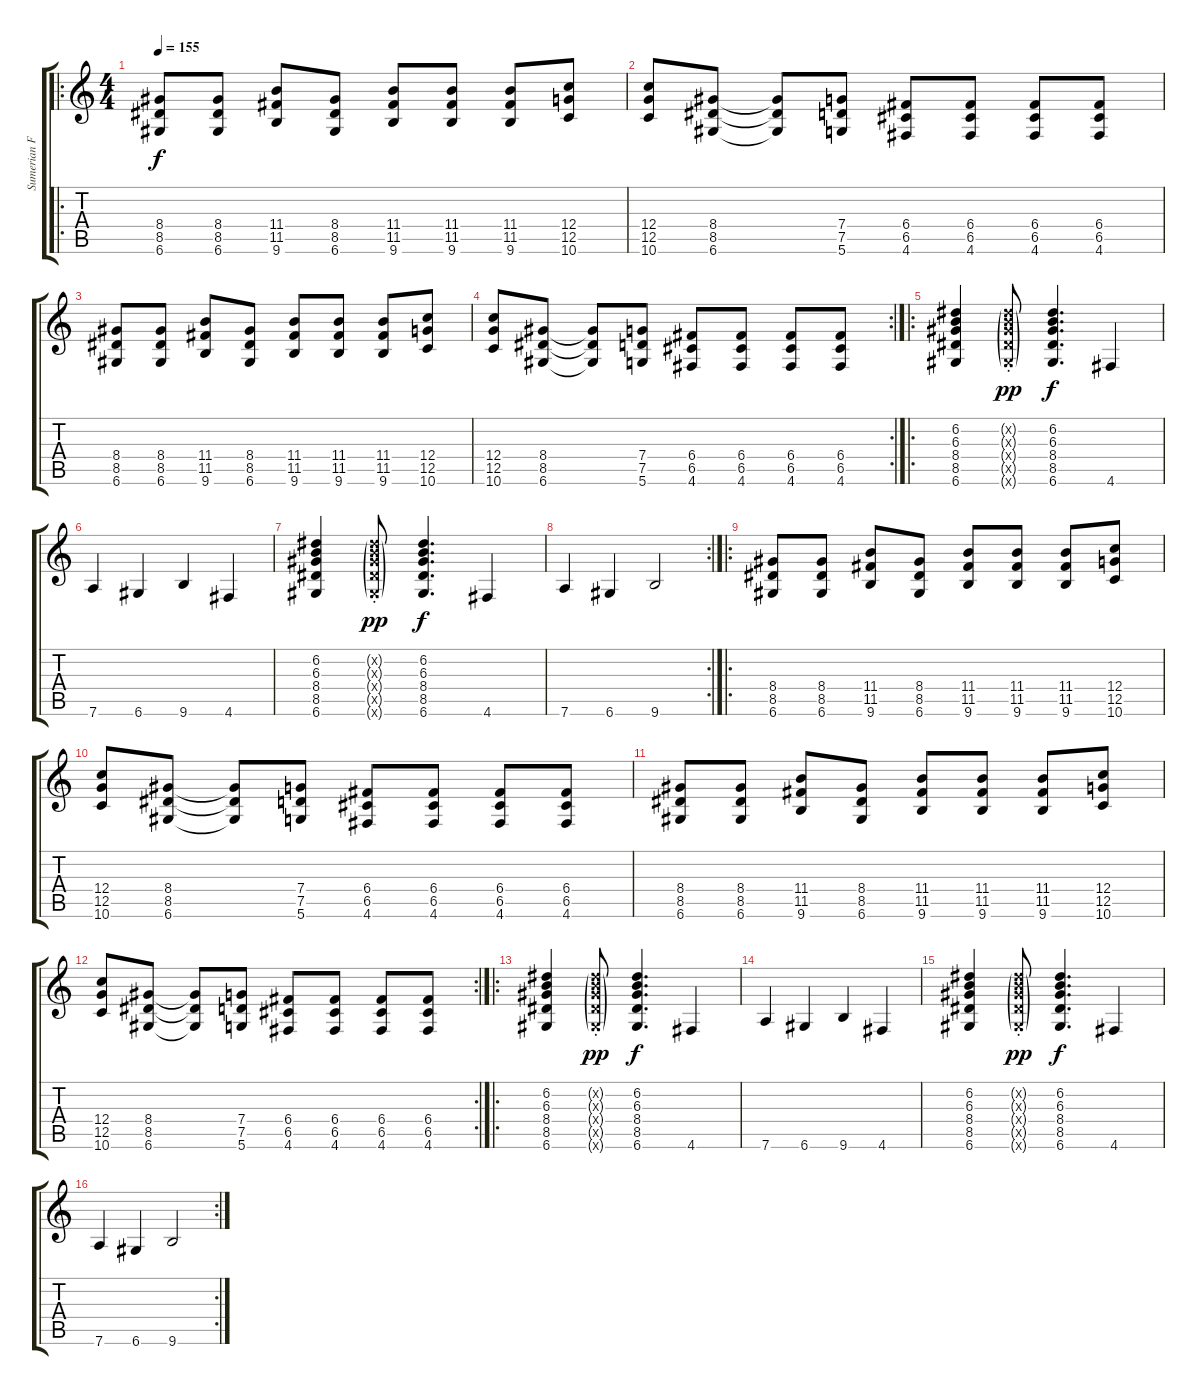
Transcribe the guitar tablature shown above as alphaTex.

\track ("Sumerian Fairytale - Grand Belial's Key" "Sumerian F") {instrument overdrivenguitar}
\staff {score tabs}
\tuning (D4 A3 F3 C3 G2 D2) {hide}
\ro
\ts (4 4)
\tempo 155
\clef g2
\ks c
(8.4 8.5 6.6).8{dy f} (8.4 8.5 6.6).8 (11.4 11.5 9.6).8 (8.4 8.5 6.6).8 (11.4 11.5 9.6).8 (11.4 11.5 9.6).8 (11.4 11.5 9.6).8 (12.4 12.5 10.6).8 |
(12.4 12.5 10.6).8 (8.4 8.5 6.6).8 (8.4{t} 8.5{t} 6.6{t}).8 (7.4 7.5 5.6).8 (6.4 6.5 4.6).8 (6.4 6.5 4.6).8 (6.4 6.5 4.6).8 (6.4 6.5 4.6).8 |
(8.4 8.5 6.6).8 (8.4 8.5 6.6).8 (11.4 11.5 9.6).8 (8.4 8.5 6.6).8 (11.4 11.5 9.6).8 (11.4 11.5 9.6).8 (11.4 11.5 9.6).8 (12.4 12.5 10.6).8 |
\rc 2
(12.4 12.5 10.6).8 (8.4 8.5 6.6).8 (8.4{t} 8.5{t} 6.6{t}).8 (7.4 7.5 5.6).8 (6.4 6.5 4.6).8 (6.4 6.5 4.6).8 (6.4 6.5 4.6).8 (6.4 6.5 4.6).8 |
\ro
(6.2 6.3 8.4 8.5 6.6).4 (6.2{g st x} 6.3{g st x} 8.4{g st x} 8.5{g st x} 6.6{g st x}).8{dy pp} (6.2 6.3 8.4 8.5 6.6).4{d dy f} 4.6.4 |
7.6.4 6.6.4 9.6.4 4.6.4 |
(6.2 6.3 8.4 8.5 6.6).4 (6.2{g st x} 6.3{g st x} 8.4{g st x} 8.5{g st x} 6.6{g st x}).8{dy pp} (6.2 6.3 8.4 8.5 6.6).4{d dy f} 4.6.4 |
\rc 2
7.6.4 6.6.4 9.6.2 |
\ro
(8.4 8.5 6.6).8 (8.4 8.5 6.6).8 (11.4 11.5 9.6).8 (8.4 8.5 6.6).8 (11.4 11.5 9.6).8 (11.4 11.5 9.6).8 (11.4 11.5 9.6).8 (12.4 12.5 10.6).8 |
(12.4 12.5 10.6).8 (8.4 8.5 6.6).8 (8.4{t} 8.5{t} 6.6{t}).8 (7.4 7.5 5.6).8 (6.4 6.5 4.6).8 (6.4 6.5 4.6).8 (6.4 6.5 4.6).8 (6.4 6.5 4.6).8 |
(8.4 8.5 6.6).8 (8.4 8.5 6.6).8 (11.4 11.5 9.6).8 (8.4 8.5 6.6).8 (11.4 11.5 9.6).8 (11.4 11.5 9.6).8 (11.4 11.5 9.6).8 (12.4 12.5 10.6).8 |
\rc 2
(12.4 12.5 10.6).8 (8.4 8.5 6.6).8 (8.4{t} 8.5{t} 6.6{t}).8 (7.4 7.5 5.6).8 (6.4 6.5 4.6).8 (6.4 6.5 4.6).8 (6.4 6.5 4.6).8 (6.4 6.5 4.6).8 |
\ro
(6.2 6.3 8.4 8.5 6.6).4 (6.2{g st x} 6.3{g st x} 8.4{g st x} 8.5{g st x} 6.6{g st x}).8{dy pp} (6.2 6.3 8.4 8.5 6.6).4{d dy f} 4.6.4 |
7.6.4 6.6.4 9.6.4 4.6.4 |
(6.2 6.3 8.4 8.5 6.6).4 (6.2{g st x} 6.3{g st x} 8.4{g st x} 8.5{g st x} 6.6{g st x}).8{dy pp} (6.2 6.3 8.4 8.5 6.6).4{d dy f} 4.6.4 |
\rc 2
7.6.4 6.6.4 9.6.2
